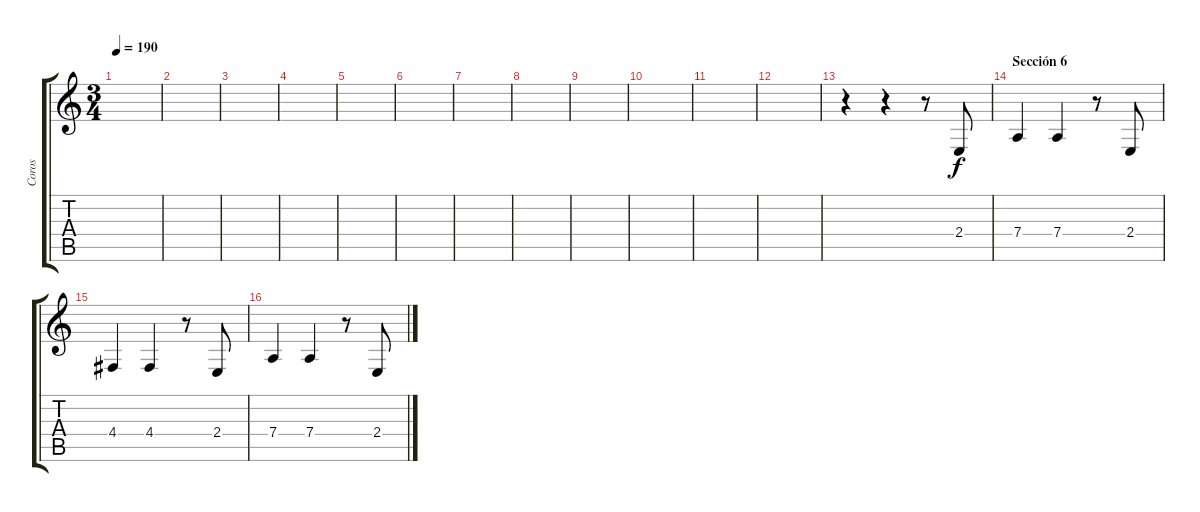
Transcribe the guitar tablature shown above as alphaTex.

\track ("Coros" "Coros") {instrument flute}
\staff {score tabs}
\tuning (E4 B3 G3 D3 A2 E2) {hide}
\ts (3 4)
\tempo 190
\clef g2
\ks c
|
|
|
|
|
|
|
|
|
|
|
|
r.4 r.4 r.8 2.4.8 |
\section ("" "Sección 6")
7.4.4 7.4.4 r.8 2.4.8 |
4.4.4 4.4.4 r.8 2.4.8 |
7.4.4 7.4.4 r.8 2.4.8
